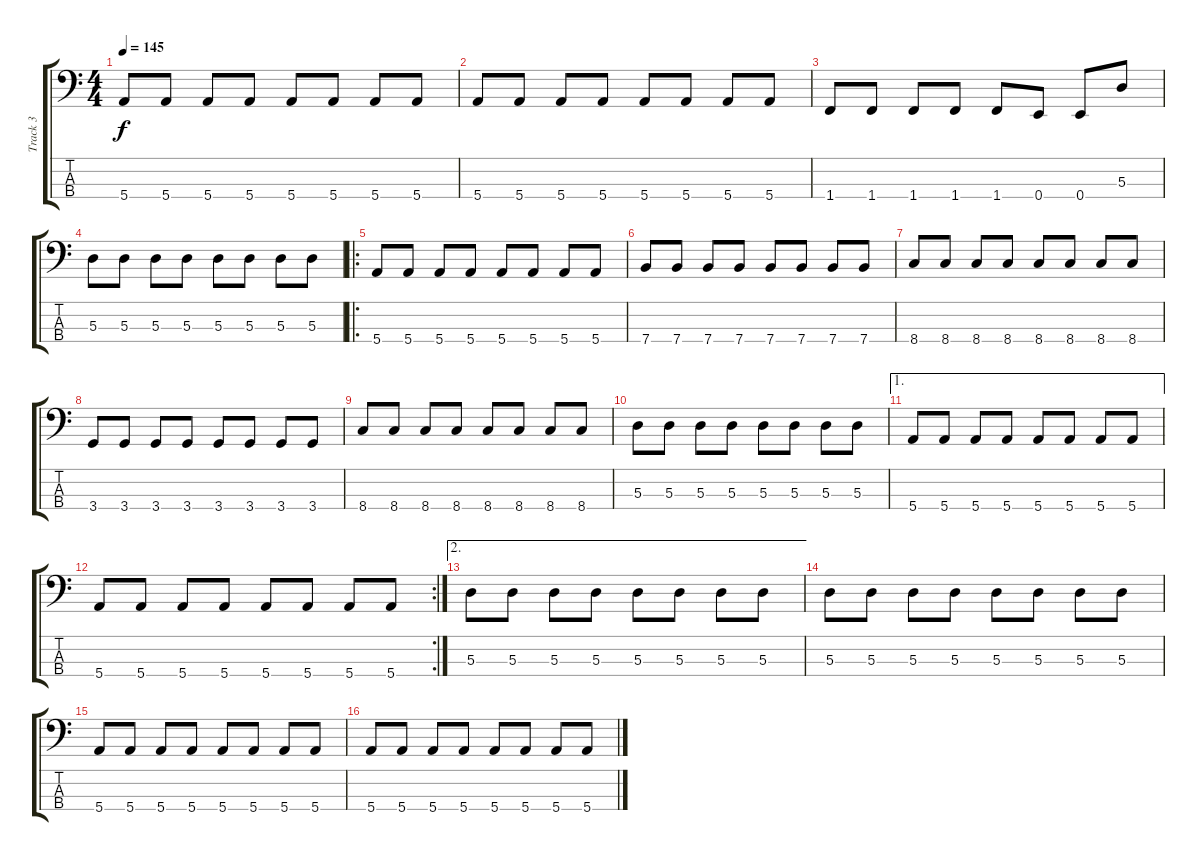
\track ("Track 3" "Track 3") {instrument electricbassfinger}
\staff {score tabs}
\tuning (G2 D2 A1 E1) {hide}
\ts (4 4)
\tempo 145
\clef f4
\ks c
5.4.8{dy f} 5.4.8 5.4.8 5.4.8 5.4.8 5.4.8 5.4.8 5.4.8 |
5.4.8 5.4.8 5.4.8 5.4.8 5.4.8 5.4.8 5.4.8 5.4.8 |
1.4.8 1.4.8 1.4.8 1.4.8 1.4.8 0.4.8 0.4.8 5.3.8 |
5.3.8 5.3.8 5.3.8 5.3.8 5.3.8 5.3.8 5.3.8 5.3.8 |
\ro
5.4.8 5.4.8 5.4.8 5.4.8 5.4.8 5.4.8 5.4.8 5.4.8 |
7.4.8 7.4.8 7.4.8 7.4.8 7.4.8 7.4.8 7.4.8 7.4.8 |
8.4.8 8.4.8 8.4.8 8.4.8 8.4.8 8.4.8 8.4.8 8.4.8 |
3.4.8 3.4.8 3.4.8 3.4.8 3.4.8 3.4.8 3.4.8 3.4.8 |
8.4.8 8.4.8 8.4.8 8.4.8 8.4.8 8.4.8 8.4.8 8.4.8 |
5.3.8 5.3.8 5.3.8 5.3.8 5.3.8 5.3.8 5.3.8 5.3.8 |
\ae 1
5.4.8 5.4.8 5.4.8 5.4.8 5.4.8 5.4.8 5.4.8 5.4.8 |
\rc 2
5.4.8 5.4.8 5.4.8 5.4.8 5.4.8 5.4.8 5.4.8 5.4.8 |
\ae 2
5.3.8 5.3.8 5.3.8 5.3.8 5.3.8 5.3.8 5.3.8 5.3.8 |
5.3.8 5.3.8 5.3.8 5.3.8 5.3.8 5.3.8 5.3.8 5.3.8 |
5.4.8 5.4.8 5.4.8 5.4.8 5.4.8 5.4.8 5.4.8 5.4.8 |
5.4.8 5.4.8 5.4.8 5.4.8 5.4.8 5.4.8 5.4.8 5.4.8
